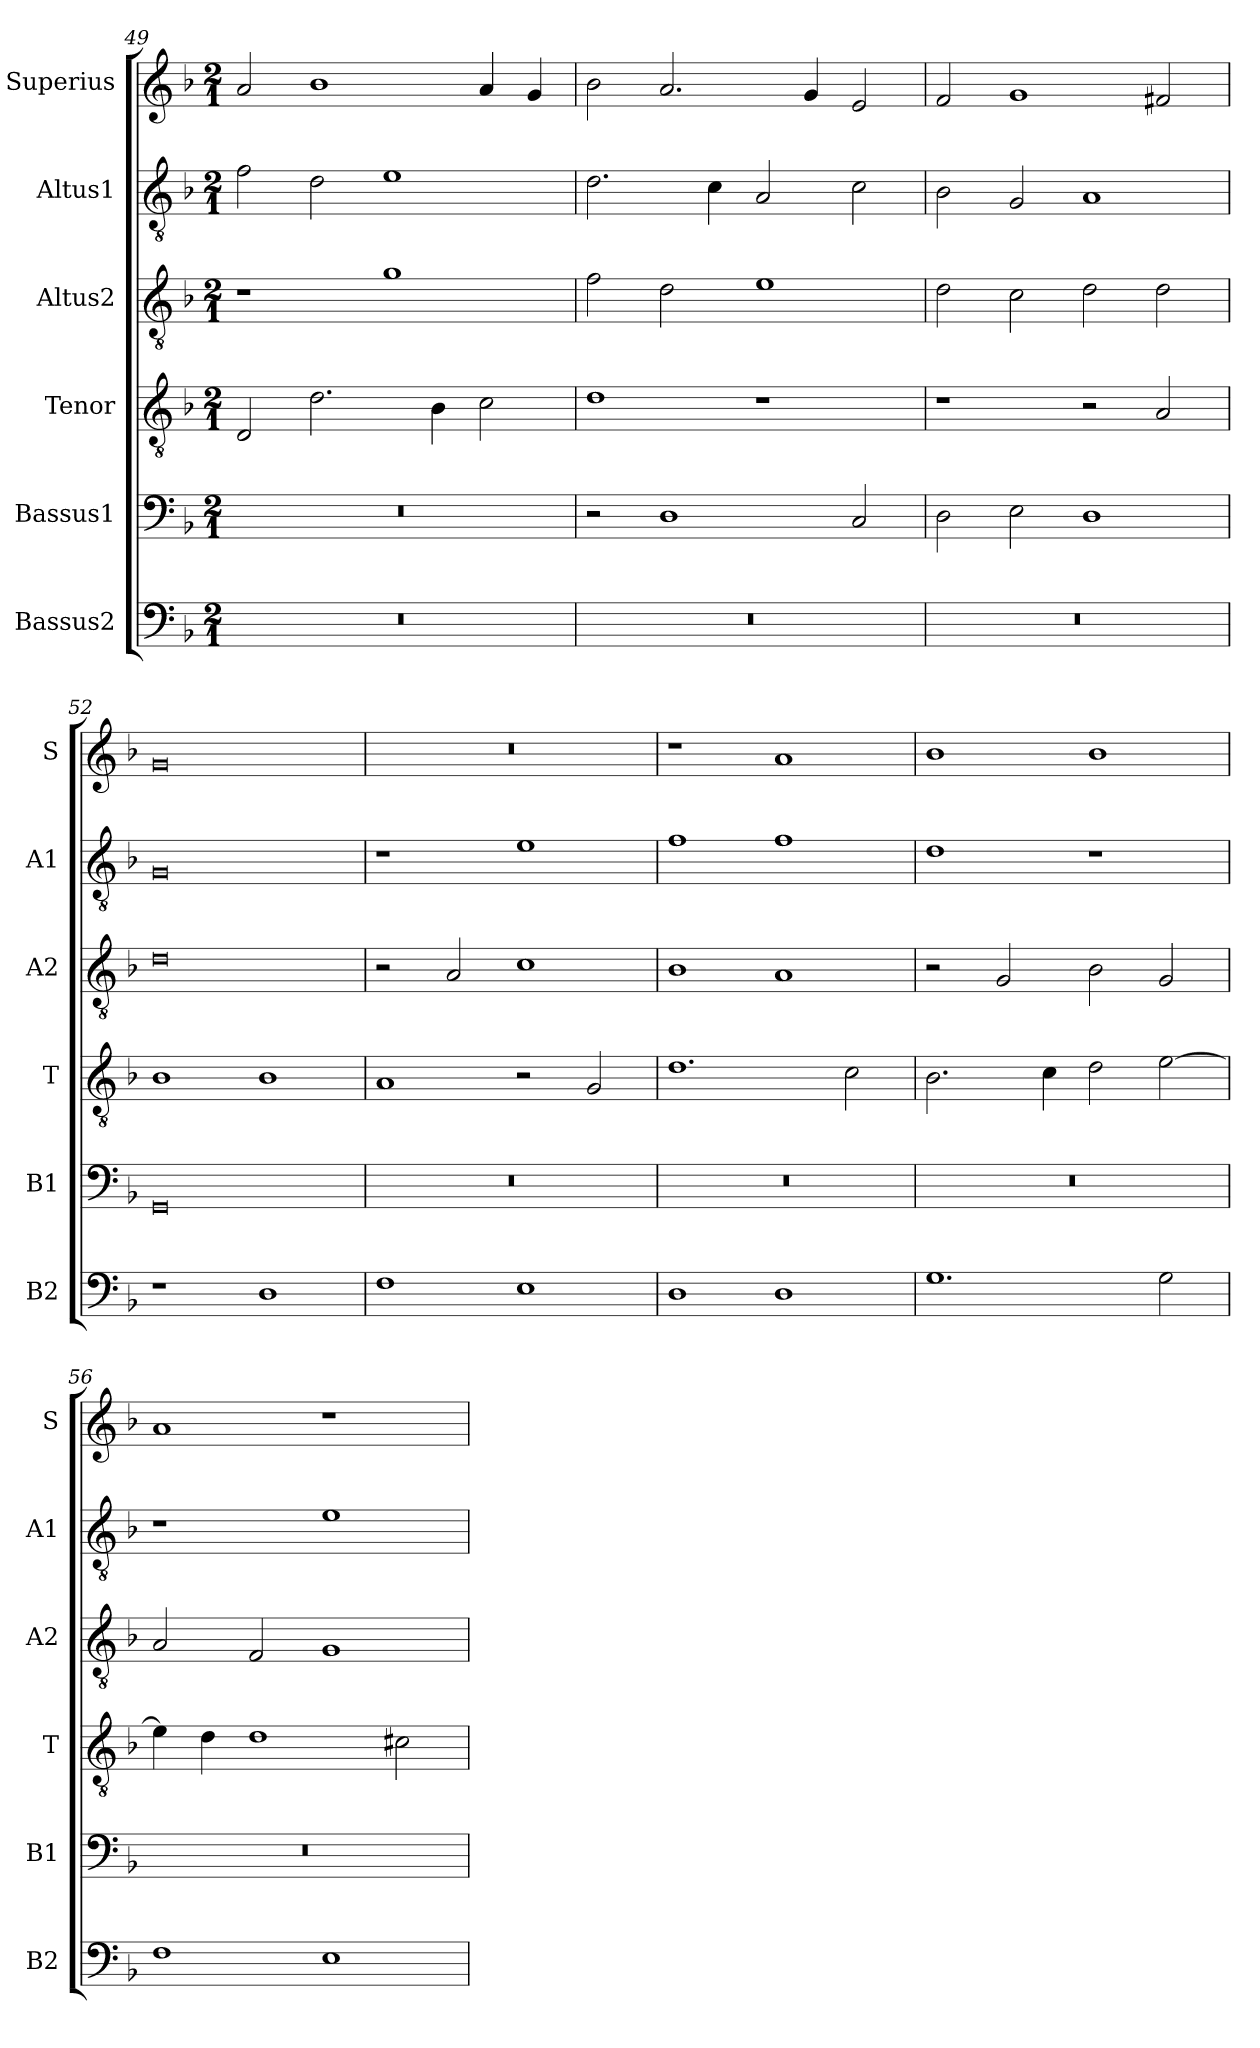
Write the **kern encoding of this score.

**kern	**kern	**kern	**kern	**kern	**kern
*part6	*part5	*part4	*part3	*part2	*part1
*staff6	*staff5	*staff4	*staff3	*staff2	*staff1
*I"Bassus2	*I"Bassus1	*I"Tenor	*I"Altus2	*I"Altus1	*I"Superius
*I'B2	*I'B1	*I'T	*I'A2	*I'A1	*I'S
*clefF4	*clefF4	*clefGv2	*clefGv2	*clefGv2	*clefG2
*k[b-]	*k[b-]	*k[b-]	*k[b-]	*k[b-]	*k[b-]
*M2/1	*M2/1	*M2/1	*M2/1	*M2/1	*M2/1
=49	=49	=49	=49	=49	=49
0r	0r	2D/	1r	2f\	2a/
.	.	2.d\	.	2d\	1b-
.	.	.	1g	1e	.
.	.	4B-\	.	.	.
.	.	2c\	.	.	4a/
.	.	.	.	.	4g/
=50	=50	=50	=50	=50	=50
0r	2r	1d	2f\	2.d\	2b-\
.	1D	.	2d\	.	2.a/
.	.	.	.	4c\	.
.	.	1r	1e	2A/	.
.	.	.	.	.	4g/
.	2C/	.	.	2c\	2e/
=51	=51	=51	=51	=51	=51
0r	2D\	1r	2d\	2B-\	2f/
.	2E\	.	2c\	2G/	1g
.	1D	2r	2d\	1A	.
.	.	2A/	2d\	.	2f#X/
=52	=52	=52	=52	=52	=52
1r	0GG	1B-	0d	0G	0g
1D	.	1B-	.	.	.
=53	=53	=53	=53	=53	=53
1F	0r	1A	2r	1r	0r
.	.	.	2A/	.	.
1E	.	2r	1c	1e	.
.	.	2G/	.	.	.
=54	=54	=54	=54	=54	=54
1D	0r	1.d	1B-	1f	1r
1D	.	.	1A	1f	1a
.	.	2c\	.	.	.
=55	=55	=55	=55	=55	=55
1.G	0r	2.B-\	2r	1d	1b-
.	.	.	2G/	.	.
.	.	4c\	.	.	.
.	.	2d\	2B-\	1r	1b-
2G\	.	[2e\	2G/	.	.
=56	=56	=56	=56	=56	=56
1F	0r	4e\]	2A/	1r	1a
.	.	4d\	.	.	.
.	.	1d	2F/	.	.
1E	.	.	1G	1e	1r
.	.	2c#X\	.	.	.
=	=	=	=	=	=
*-	*-	*-	*-	*-	*-
